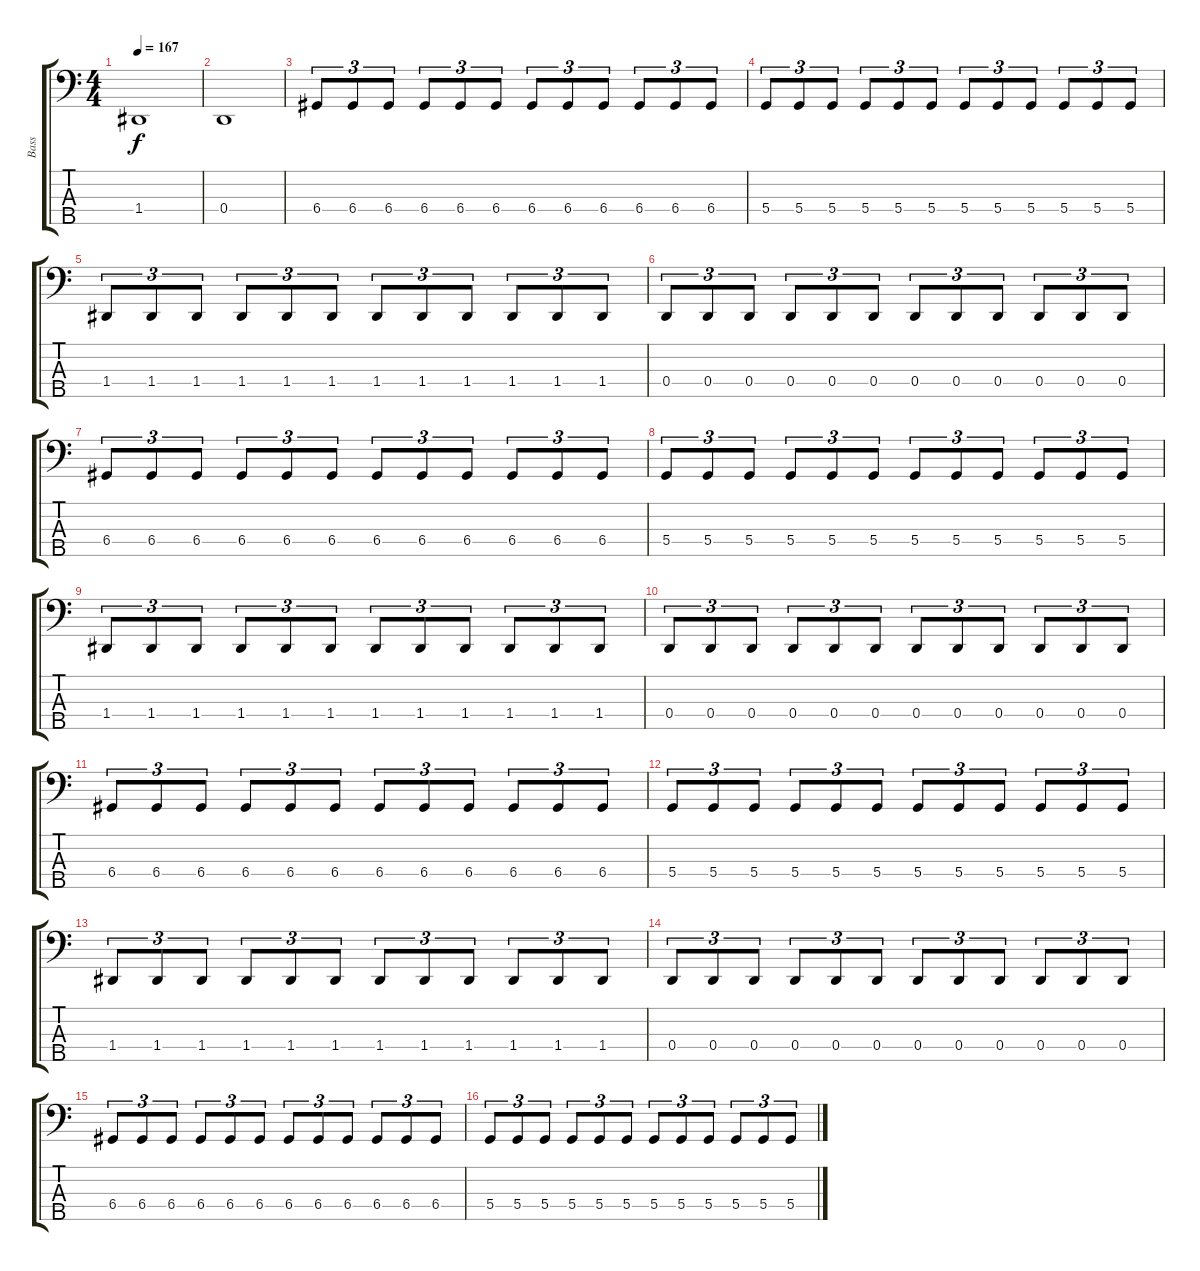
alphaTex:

\track ("Bass" "Bass") {instrument electricbassfinger}
\staff {score tabs}
\tuning (F2 C2 G1 D1 A0) {hide}
\ts (4 4)
\tempo 167
\clef f4
\ks c
1.4.1{dy f} |
0.4.1 |
6.4.8{tu (3 2)} 6.4.8{tu (3 2)} 6.4.8{tu (3 2)} 6.4.8{tu (3 2)} 6.4.8{tu (3 2)} 6.4.8{tu (3 2)} 6.4.8{tu (3 2)} 6.4.8{tu (3 2)} 6.4.8{tu (3 2)} 6.4.8{tu (3 2)} 6.4.8{tu (3 2)} 6.4.8{tu (3 2)} |
5.4.8{tu (3 2)} 5.4.8{tu (3 2)} 5.4.8{tu (3 2)} 5.4.8{tu (3 2)} 5.4.8{tu (3 2)} 5.4.8{tu (3 2)} 5.4.8{tu (3 2)} 5.4.8{tu (3 2)} 5.4.8{tu (3 2)} 5.4.8{tu (3 2)} 5.4.8{tu (3 2)} 5.4.8{tu (3 2)} |
1.4.8{tu (3 2)} 1.4.8{tu (3 2)} 1.4.8{tu (3 2)} 1.4.8{tu (3 2)} 1.4.8{tu (3 2)} 1.4.8{tu (3 2)} 1.4.8{tu (3 2)} 1.4.8{tu (3 2)} 1.4.8{tu (3 2)} 1.4.8{tu (3 2)} 1.4.8{tu (3 2)} 1.4.8{tu (3 2)} |
0.4.8{tu (3 2)} 0.4.8{tu (3 2)} 0.4.8{tu (3 2)} 0.4.8{tu (3 2)} 0.4.8{tu (3 2)} 0.4.8{tu (3 2)} 0.4.8{tu (3 2)} 0.4.8{tu (3 2)} 0.4.8{tu (3 2)} 0.4.8{tu (3 2)} 0.4.8{tu (3 2)} 0.4.8{tu (3 2)} |
6.4.8{tu (3 2)} 6.4.8{tu (3 2)} 6.4.8{tu (3 2)} 6.4.8{tu (3 2)} 6.4.8{tu (3 2)} 6.4.8{tu (3 2)} 6.4.8{tu (3 2)} 6.4.8{tu (3 2)} 6.4.8{tu (3 2)} 6.4.8{tu (3 2)} 6.4.8{tu (3 2)} 6.4.8{tu (3 2)} |
5.4.8{tu (3 2)} 5.4.8{tu (3 2)} 5.4.8{tu (3 2)} 5.4.8{tu (3 2)} 5.4.8{tu (3 2)} 5.4.8{tu (3 2)} 5.4.8{tu (3 2)} 5.4.8{tu (3 2)} 5.4.8{tu (3 2)} 5.4.8{tu (3 2)} 5.4.8{tu (3 2)} 5.4.8{tu (3 2)} |
1.4.8{tu (3 2)} 1.4.8{tu (3 2)} 1.4.8{tu (3 2)} 1.4.8{tu (3 2)} 1.4.8{tu (3 2)} 1.4.8{tu (3 2)} 1.4.8{tu (3 2)} 1.4.8{tu (3 2)} 1.4.8{tu (3 2)} 1.4.8{tu (3 2)} 1.4.8{tu (3 2)} 1.4.8{tu (3 2)} |
0.4.8{tu (3 2)} 0.4.8{tu (3 2)} 0.4.8{tu (3 2)} 0.4.8{tu (3 2)} 0.4.8{tu (3 2)} 0.4.8{tu (3 2)} 0.4.8{tu (3 2)} 0.4.8{tu (3 2)} 0.4.8{tu (3 2)} 0.4.8{tu (3 2)} 0.4.8{tu (3 2)} 0.4.8{tu (3 2)} |
6.4.8{tu (3 2)} 6.4.8{tu (3 2)} 6.4.8{tu (3 2)} 6.4.8{tu (3 2)} 6.4.8{tu (3 2)} 6.4.8{tu (3 2)} 6.4.8{tu (3 2)} 6.4.8{tu (3 2)} 6.4.8{tu (3 2)} 6.4.8{tu (3 2)} 6.4.8{tu (3 2)} 6.4.8{tu (3 2)} |
5.4.8{tu (3 2)} 5.4.8{tu (3 2)} 5.4.8{tu (3 2)} 5.4.8{tu (3 2)} 5.4.8{tu (3 2)} 5.4.8{tu (3 2)} 5.4.8{tu (3 2)} 5.4.8{tu (3 2)} 5.4.8{tu (3 2)} 5.4.8{tu (3 2)} 5.4.8{tu (3 2)} 5.4.8{tu (3 2)} |
1.4.8{tu (3 2)} 1.4.8{tu (3 2)} 1.4.8{tu (3 2)} 1.4.8{tu (3 2)} 1.4.8{tu (3 2)} 1.4.8{tu (3 2)} 1.4.8{tu (3 2)} 1.4.8{tu (3 2)} 1.4.8{tu (3 2)} 1.4.8{tu (3 2)} 1.4.8{tu (3 2)} 1.4.8{tu (3 2)} |
0.4.8{tu (3 2)} 0.4.8{tu (3 2)} 0.4.8{tu (3 2)} 0.4.8{tu (3 2)} 0.4.8{tu (3 2)} 0.4.8{tu (3 2)} 0.4.8{tu (3 2)} 0.4.8{tu (3 2)} 0.4.8{tu (3 2)} 0.4.8{tu (3 2)} 0.4.8{tu (3 2)} 0.4.8{tu (3 2)} |
6.4.8{tu (3 2)} 6.4.8{tu (3 2)} 6.4.8{tu (3 2)} 6.4.8{tu (3 2)} 6.4.8{tu (3 2)} 6.4.8{tu (3 2)} 6.4.8{tu (3 2)} 6.4.8{tu (3 2)} 6.4.8{tu (3 2)} 6.4.8{tu (3 2)} 6.4.8{tu (3 2)} 6.4.8{tu (3 2)} |
5.4.8{tu (3 2)} 5.4.8{tu (3 2)} 5.4.8{tu (3 2)} 5.4.8{tu (3 2)} 5.4.8{tu (3 2)} 5.4.8{tu (3 2)} 5.4.8{tu (3 2)} 5.4.8{tu (3 2)} 5.4.8{tu (3 2)} 5.4.8{tu (3 2)} 5.4.8{tu (3 2)} 5.4.8{tu (3 2)}
